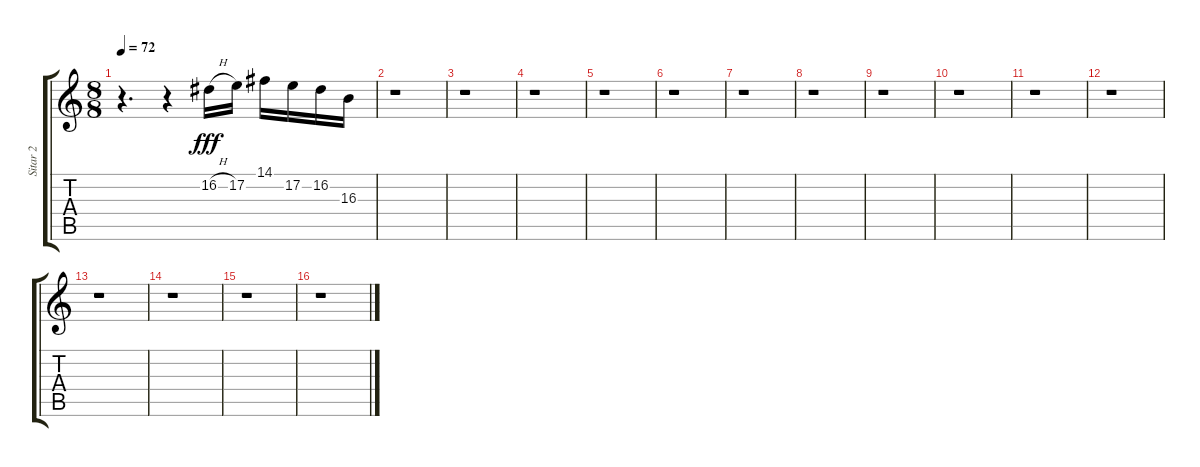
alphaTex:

\track ("Sitar 2" "Sitar 2") {instrument sitar}
\staff {score tabs}
\tuning (E4 B3 G3 D3 A2 E2) {hide}
\ts (8 8)
\tempo 72
\clef g2
\ks c
r.4{d dy fff} r.4 16.2{h}.16 17.2.16 14.1.16 17.2.16 16.2.16 16.3.16 |
r.1 |
r.1 |
r.1 |
r.1 |
r.1 |
r.1 |
r.1 |
r.1 |
r.1 |
r.1 |
r.1 |
r.1 |
r.1 |
r.1 |
r.1
